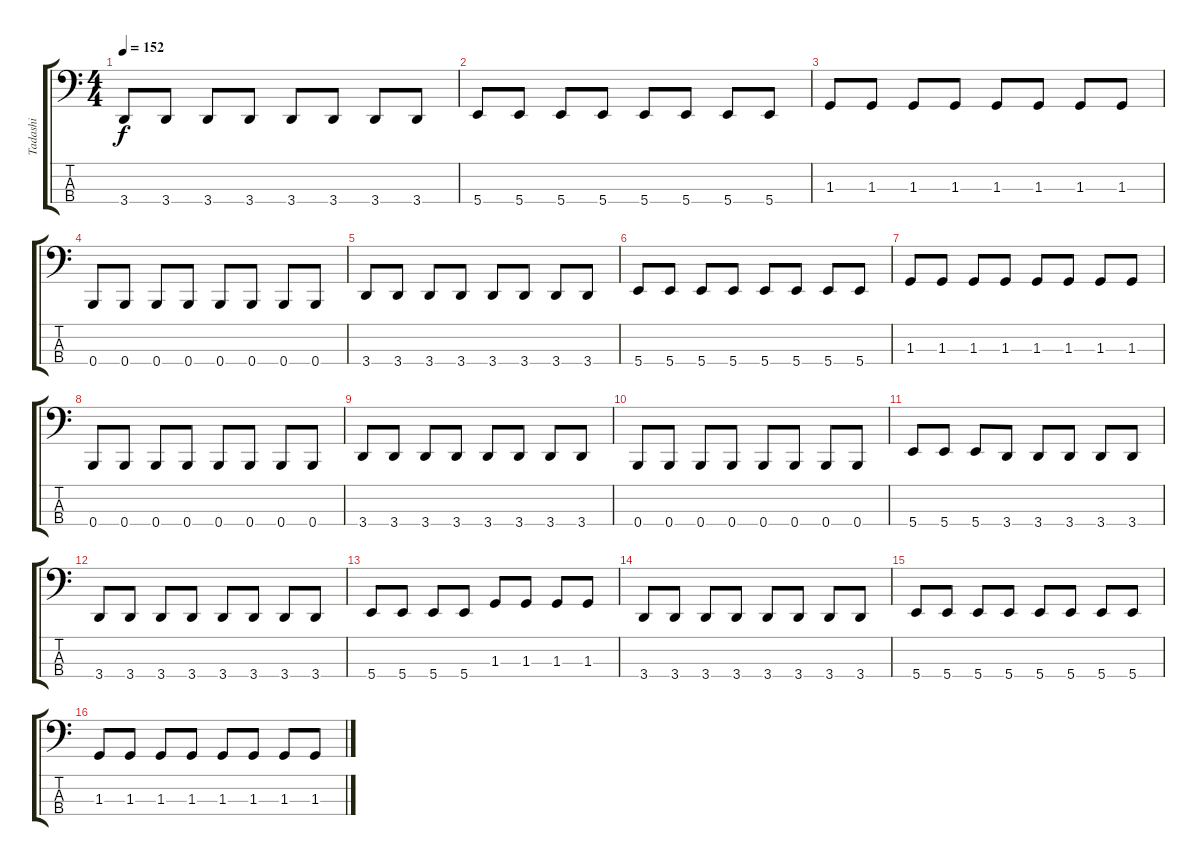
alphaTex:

\track ("Tadashi" "Tadashi") {instrument electricbasspick}
\staff {score tabs}
\tuning (E2 B1 Gb1 B0) {hide}
\ts (4 4)
\tempo 152
\clef f4
\ks c
3.4.8{dy f} 3.4.8 3.4.8 3.4.8 3.4.8 3.4.8 3.4.8 3.4.8 |
5.4.8 5.4.8 5.4.8 5.4.8 5.4.8 5.4.8 5.4.8 5.4.8 |
1.3.8 1.3.8 1.3.8 1.3.8 1.3.8 1.3.8 1.3.8 1.3.8 |
0.4.8 0.4.8 0.4.8 0.4.8 0.4.8 0.4.8 0.4.8 0.4.8 |
3.4.8 3.4.8 3.4.8 3.4.8 3.4.8 3.4.8 3.4.8 3.4.8 |
5.4.8 5.4.8 5.4.8 5.4.8 5.4.8 5.4.8 5.4.8 5.4.8 |
1.3.8 1.3.8 1.3.8 1.3.8 1.3.8 1.3.8 1.3.8 1.3.8 |
0.4.8 0.4.8 0.4.8 0.4.8 0.4.8 0.4.8 0.4.8 0.4.8 |
3.4.8 3.4.8 3.4.8 3.4.8 3.4.8 3.4.8 3.4.8 3.4.8 |
0.4.8 0.4.8 0.4.8 0.4.8 0.4.8 0.4.8 0.4.8 0.4.8 |
5.4.8 5.4.8 5.4.8 3.4.8 3.4.8 3.4.8 3.4.8 3.4.8 |
3.4.8 3.4.8 3.4.8 3.4.8 3.4.8 3.4.8 3.4.8 3.4.8 |
5.4.8 5.4.8 5.4.8 5.4.8 1.3.8 1.3.8 1.3.8 1.3.8 |
3.4.8 3.4.8 3.4.8 3.4.8 3.4.8 3.4.8 3.4.8 3.4.8 |
5.4.8 5.4.8 5.4.8 5.4.8 5.4.8 5.4.8 5.4.8 5.4.8 |
1.3.8 1.3.8 1.3.8 1.3.8 1.3.8 1.3.8 1.3.8 1.3.8
